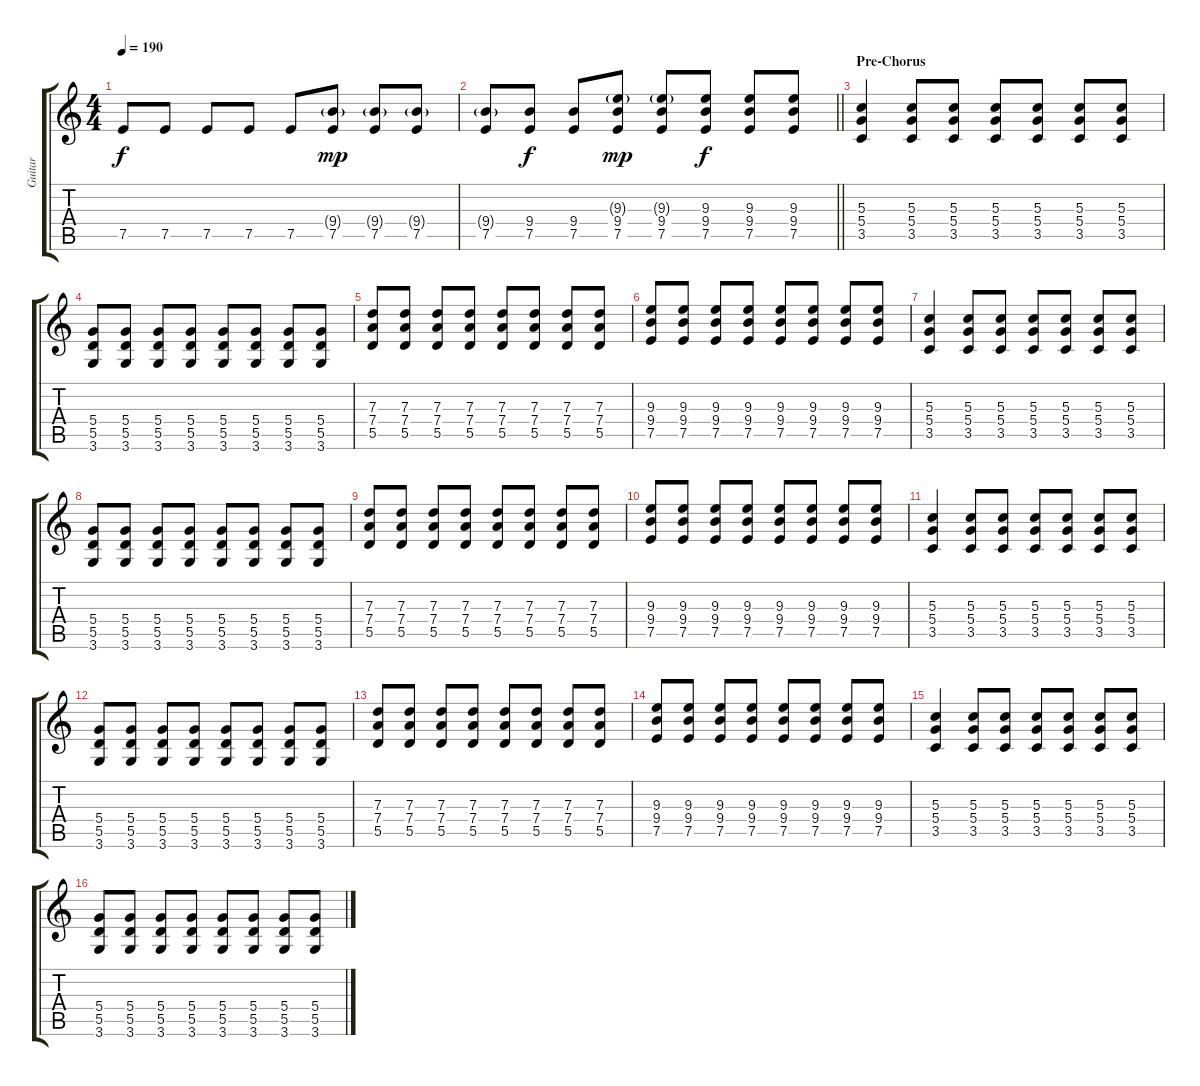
\track ("Guitar" "Guitar") {instrument distortionguitar}
\staff {score tabs}
\tuning (E4 B3 G3 D3 A2 E2) {hide}
\ts (4 4)
\tempo 190
\clef g2
\ks c
7.5.8{dy f} 7.5.8 7.5.8 7.5.8 7.5.8 (9.4{g} 7.5).8{dy mp} (9.4{g} 7.5).8 (9.4{g} 7.5).8 |
\barLineRight lightlight
(9.4{g} 7.5).8 (9.4 7.5).8{dy f} (9.4 7.5).8 (9.3{g} 9.4 7.5).8{dy mp} (9.3{g} 9.4 7.5).8 (9.3 9.4 7.5).8{dy f} (9.3 9.4 7.5).8 (9.3 9.4 7.5).8 |
\section ("" "Pre-Chorus")
(5.3 5.4 3.5).4 (5.3 5.4 3.5).8 (5.3 5.4 3.5).8 (5.3 5.4 3.5).8 (5.3 5.4 3.5).8 (5.3 5.4 3.5).8 (5.3 5.4 3.5).8 |
(5.4 5.5 3.6).8 (5.4 5.5 3.6).8 (5.4 5.5 3.6).8 (5.4 5.5 3.6).8 (5.4 5.5 3.6).8 (5.4 5.5 3.6).8 (5.4 5.5 3.6).8 (5.4 5.5 3.6).8 |
(7.3 7.4 5.5).8 (7.3 7.4 5.5).8 (7.3 7.4 5.5).8 (7.3 7.4 5.5).8 (7.3 7.4 5.5).8 (7.3 7.4 5.5).8 (7.3 7.4 5.5).8 (7.3 7.4 5.5).8 |
(9.3 9.4 7.5).8 (9.3 9.4 7.5).8 (9.3 9.4 7.5).8 (9.3 9.4 7.5).8 (9.3 9.4 7.5).8 (9.3 9.4 7.5).8 (9.3 9.4 7.5).8 (9.3 9.4 7.5).8 |
(5.3 5.4 3.5).4 (5.3 5.4 3.5).8 (5.3 5.4 3.5).8 (5.3 5.4 3.5).8 (5.3 5.4 3.5).8 (5.3 5.4 3.5).8 (5.3 5.4 3.5).8 |
(5.4 5.5 3.6).8 (5.4 5.5 3.6).8 (5.4 5.5 3.6).8 (5.4 5.5 3.6).8 (5.4 5.5 3.6).8 (5.4 5.5 3.6).8 (5.4 5.5 3.6).8 (5.4 5.5 3.6).8 |
(7.3 7.4 5.5).8 (7.3 7.4 5.5).8 (7.3 7.4 5.5).8 (7.3 7.4 5.5).8 (7.3 7.4 5.5).8 (7.3 7.4 5.5).8 (7.3 7.4 5.5).8 (7.3 7.4 5.5).8 |
(9.3 9.4 7.5).8 (9.3 9.4 7.5).8 (9.3 9.4 7.5).8 (9.3 9.4 7.5).8 (9.3 9.4 7.5).8 (9.3 9.4 7.5).8 (9.3 9.4 7.5).8 (9.3 9.4 7.5).8 |
(5.3 5.4 3.5).4 (5.3 5.4 3.5).8 (5.3 5.4 3.5).8 (5.3 5.4 3.5).8 (5.3 5.4 3.5).8 (5.3 5.4 3.5).8 (5.3 5.4 3.5).8 |
(5.4 5.5 3.6).8 (5.4 5.5 3.6).8 (5.4 5.5 3.6).8 (5.4 5.5 3.6).8 (5.4 5.5 3.6).8 (5.4 5.5 3.6).8 (5.4 5.5 3.6).8 (5.4 5.5 3.6).8 |
(7.3 7.4 5.5).8 (7.3 7.4 5.5).8 (7.3 7.4 5.5).8 (7.3 7.4 5.5).8 (7.3 7.4 5.5).8 (7.3 7.4 5.5).8 (7.3 7.4 5.5).8 (7.3 7.4 5.5).8 |
(9.3 9.4 7.5).8 (9.3 9.4 7.5).8 (9.3 9.4 7.5).8 (9.3 9.4 7.5).8 (9.3 9.4 7.5).8 (9.3 9.4 7.5).8 (9.3 9.4 7.5).8 (9.3 9.4 7.5).8 |
(5.3 5.4 3.5).4 (5.3 5.4 3.5).8 (5.3 5.4 3.5).8 (5.3 5.4 3.5).8 (5.3 5.4 3.5).8 (5.3 5.4 3.5).8 (5.3 5.4 3.5).8 |
(5.4 5.5 3.6).8 (5.4 5.5 3.6).8 (5.4 5.5 3.6).8 (5.4 5.5 3.6).8 (5.4 5.5 3.6).8 (5.4 5.5 3.6).8 (5.4 5.5 3.6).8 (5.4 5.5 3.6).8
